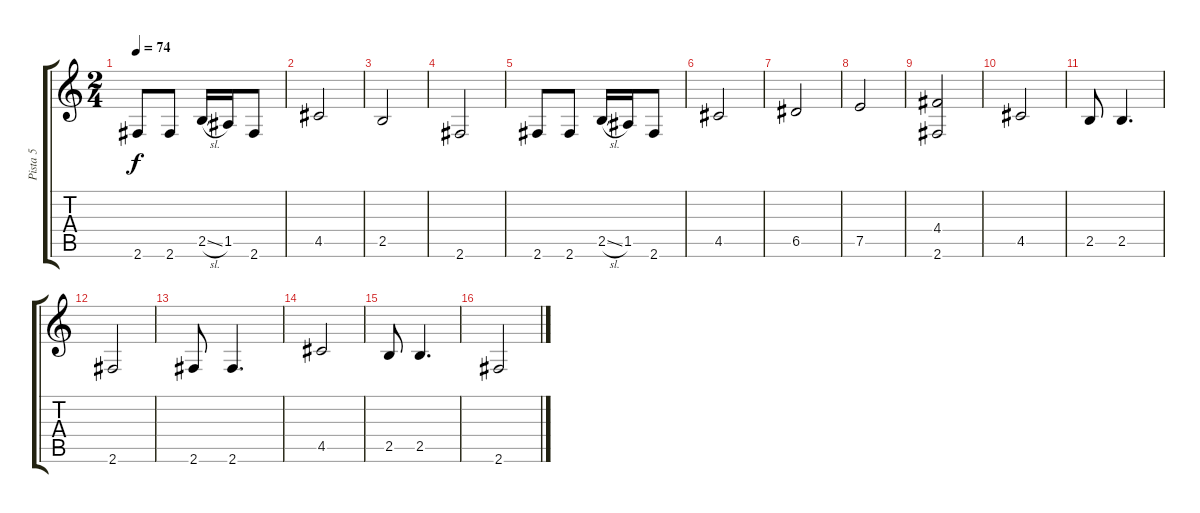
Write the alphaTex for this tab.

\track ("Pista 5" "Pista 5") {instrument electricbassfinger}
\staff {score tabs}
\tuning (E4 B3 G3 D3 A2 E2) {hide}
\ts (2 4)
\tempo 74
\clef g2
\ks c
2.6.8{dy f} 2.6.8 2.5{sl}.16 1.5.16 2.6.8 |
4.5.2 |
2.5.2 |
2.6.2 |
2.6.8 2.6.8 2.5{sl}.16 1.5.16 2.6.8 |
4.5.2 |
6.5.2 |
7.5.2 |
(4.4 2.6).2 |
4.5.2 |
2.5.8 2.5.4{d} |
2.6.2 |
2.6.8 2.6.4{d} |
4.5.2 |
2.5.8 2.5.4{d} |
2.6.2
